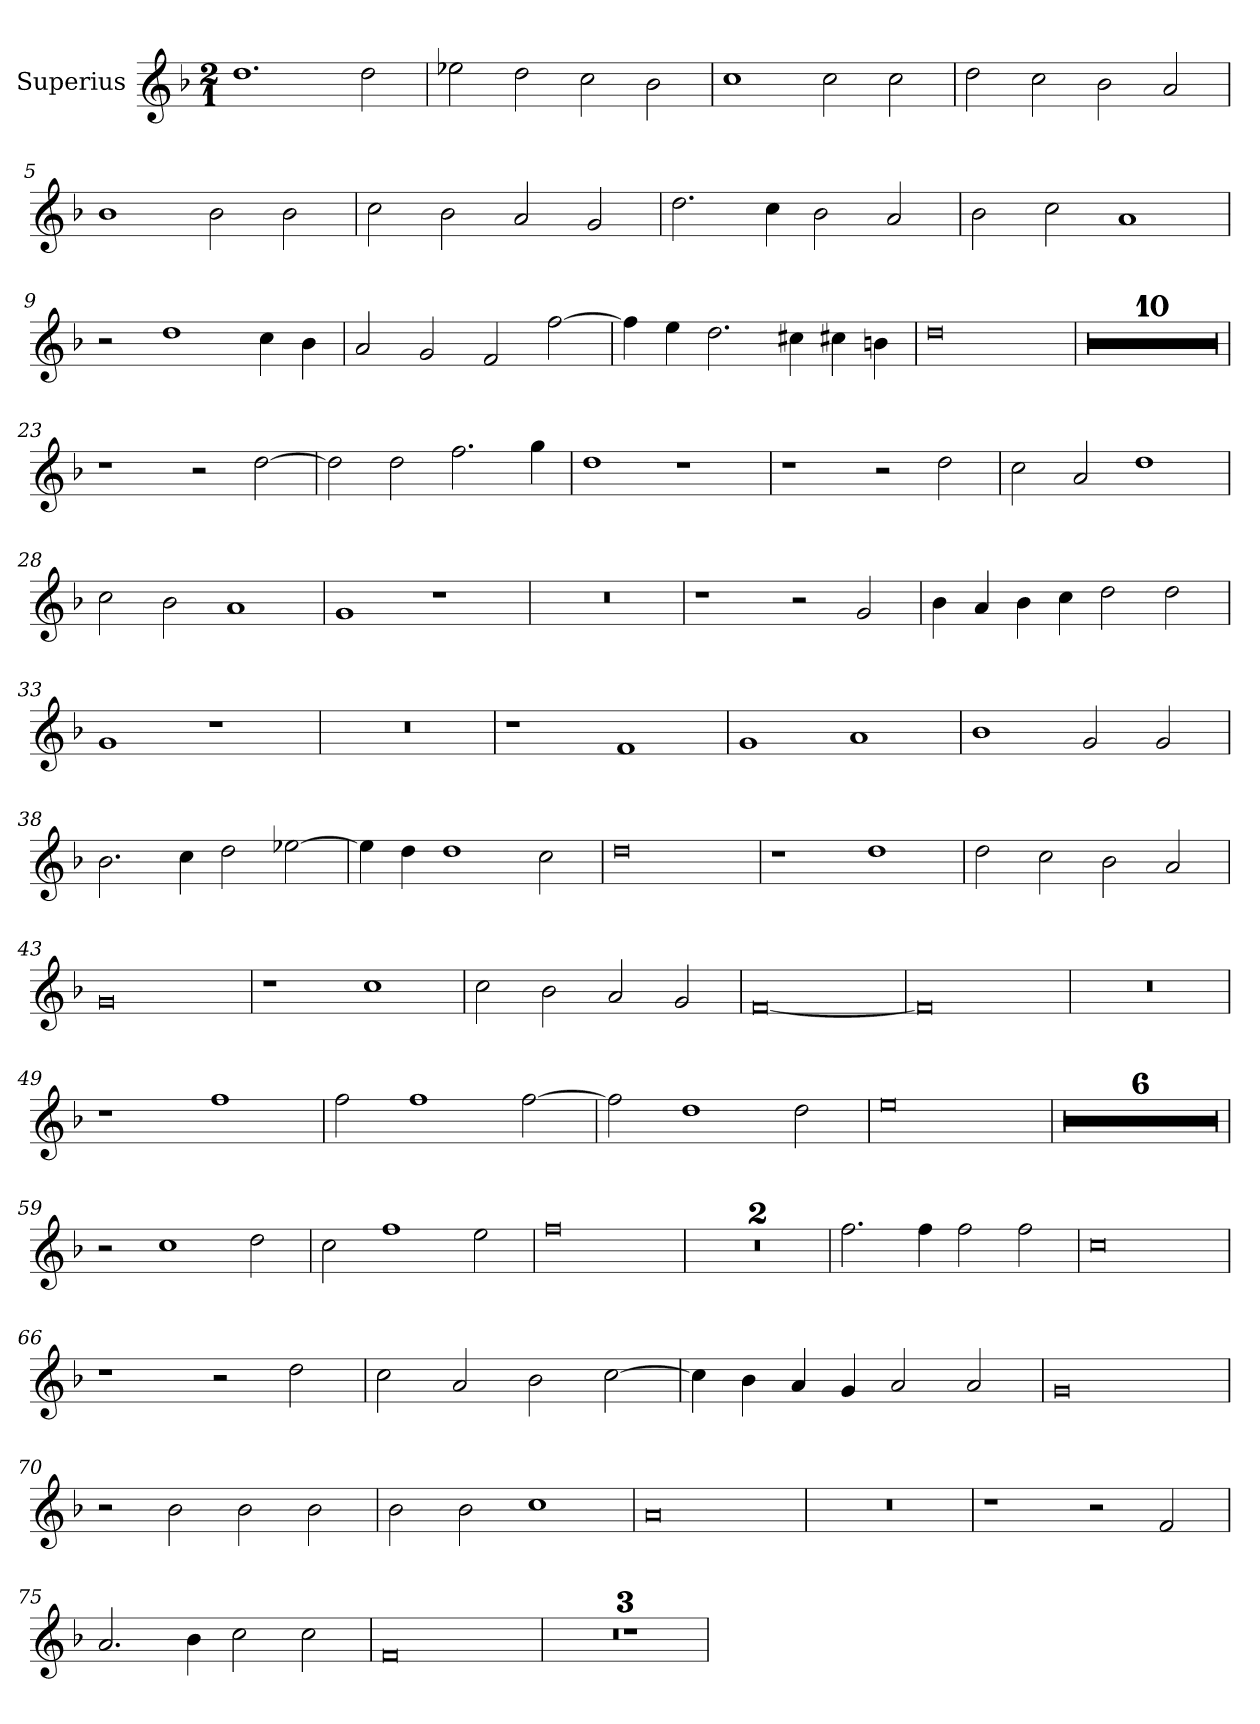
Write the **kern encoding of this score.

**kern
*part1
*staff1
*I"Superius
*clefG2
*k[b-]
*M2/1
=1
1.dd
2dd\
=2
2ee-X\
2dd\
2cc\
2b-\
=3
1cc
2cc\
2cc\
=4
2dd\
2cc\
2b-\
2a/
=5
1b-
2b-\
2b-\
=6
2cc\
2b-\
2a/
2g/
=7
2.dd\
4cc\
2b-\
2a/
=8
2b-\
2cc\
1a
=9
2r
1dd
4cc\
4b-\
=10
2a/
2g/
2f/
[2ff\
=11
4ff\]
4ee\
2.dd\
4cc#X\
4cc#X\
4bn\
=12
0dd
=13
0r
=14
0r
=15
0r
=16
0r
=17
0r
=18
0r
=19
0r
=20
0r
=21
0r
=22
0r
=23
1r
2r
[2dd\
=24
2dd\]
2dd\
2.ff\
4gg\
=25
1dd
1r
=26
1r
2r
2dd\
=27
2cc\
2a/
1dd
=28
2cc\
2b-\
1a
=29
1g
1r
=30
0r
=31
1r
2r
2g/
=32
4b-\
4a/
4b-\
4cc\
2dd\
2dd\
=33
1g
1r
=34
0r
=35
1r
1f
=36
1g
1a
=37
1b-
2g/
2g/
=38
2.b-\
4cc\
2dd\
[2ee-X\
=39
4ee-\]
4dd\
1dd
2cc\
=40
0dd
=41
1r
1dd
=42
2dd\
2cc\
2b-\
2a/
=43
0g
=44
1r
1cc
=45
2cc\
2b-\
2a/
2g/
=46
[0f
=47
0f]
=48
0r
=49
1r
1ff
=50
2ff\
1ff
[2ff\
=51
2ff\]
1dd
2dd\
=52
0ee
=53
0r
=54
0r
=55
0r
=56
0r
=57
0r
=58
0r
=59
2r
1cc
2dd\
=60
2cc\
1ff
2ee\
=61
0ff
=62
0r
=63
0r
=64
2.ff\
4ff\
2ff\
2ff\
=65
0cc
=66
1r
2r
2dd\
=67
2cc\
2a/
2b-\
[2cc\
=68
4cc\]
4b-\
4a/
4g/
2a/
2a/
=69
0g
=70
2r
2b-\
2b-\
2b-\
=71
2b-\
2b-\
1cc
=72
0a
=73
0r
=74
1r
2r
2f/
=75
2.a/
4b-\
2cc\
2cc\
=76
0f
=77
0r
=78
0r
=79
0r
=
*-
